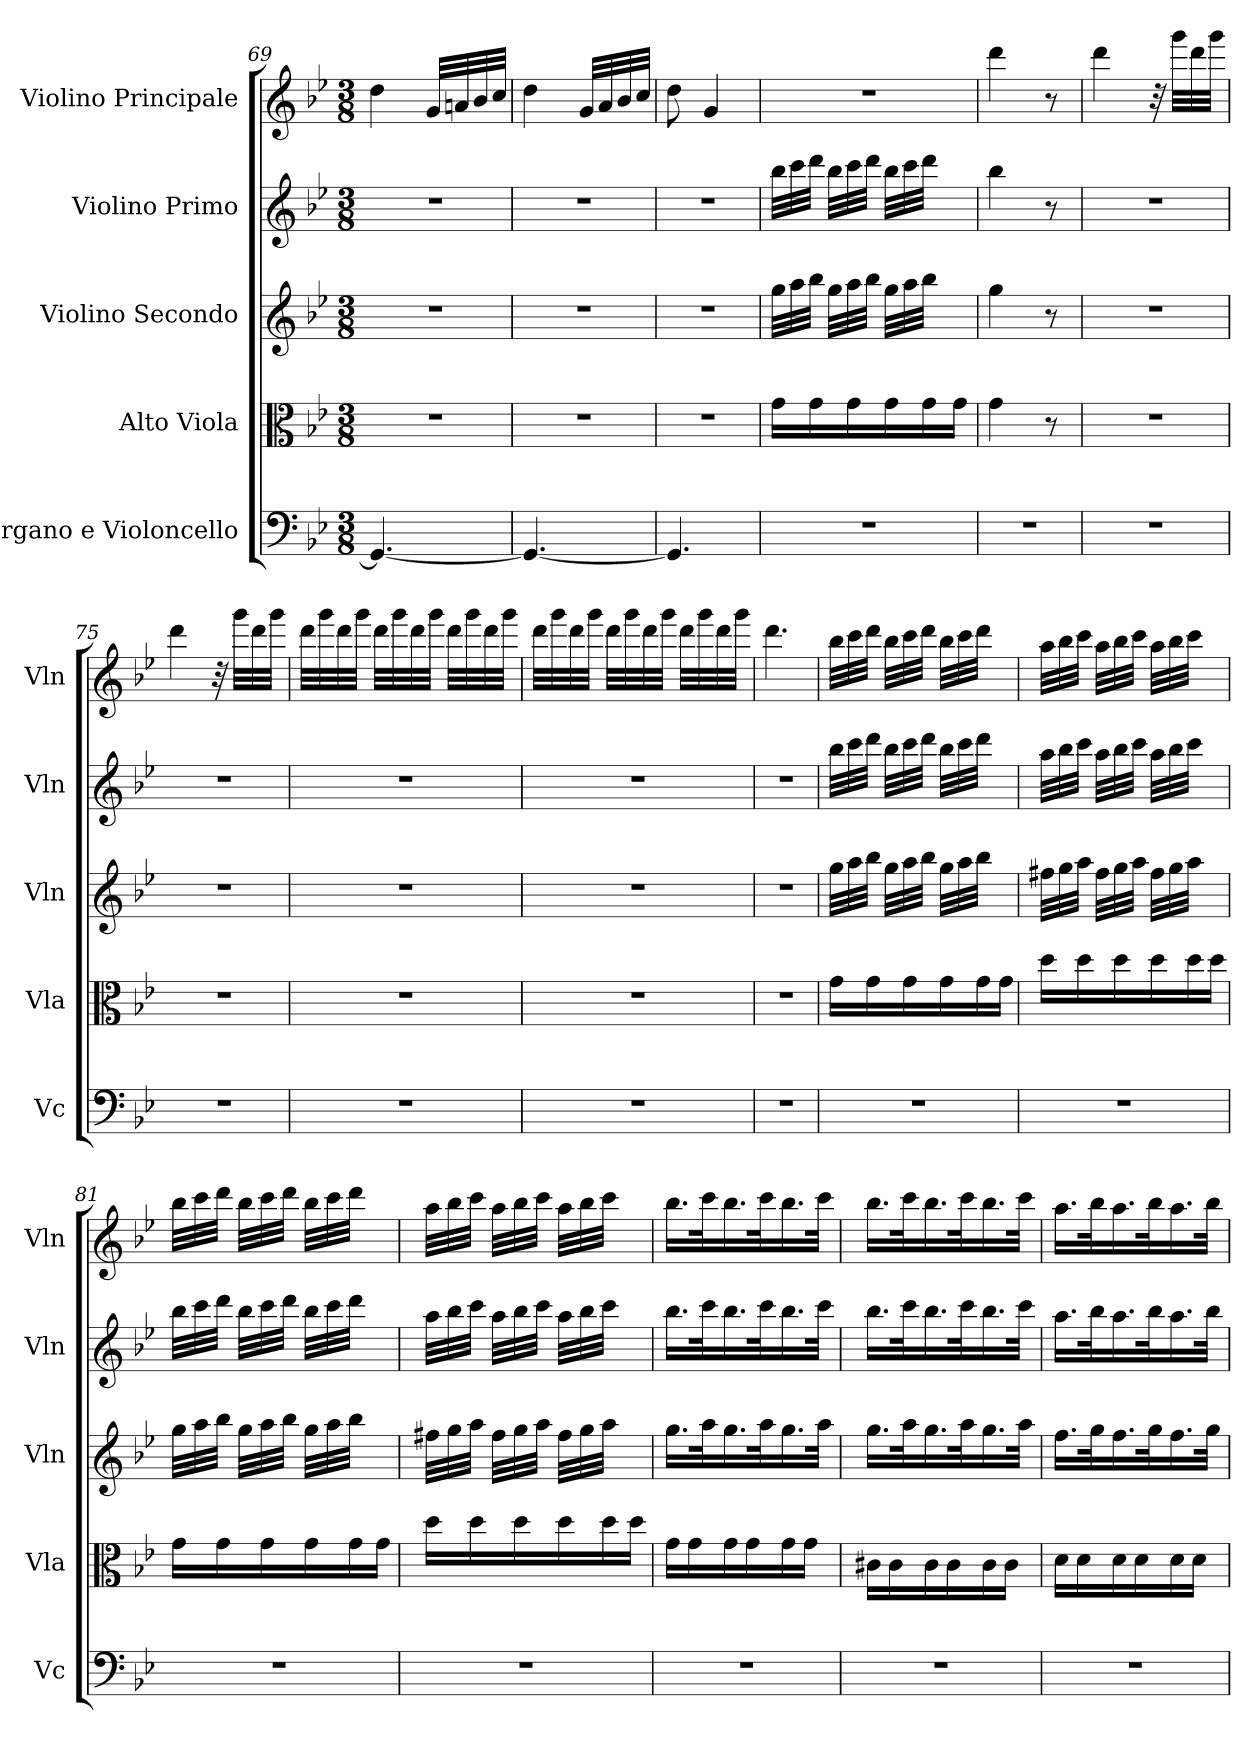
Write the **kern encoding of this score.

**kern	**kern	**kern	**kern	**kern
*part5	*part4	*part3	*part2	*part1
*staff5	*staff4	*staff3	*staff2	*staff1
*I"Organo e Violoncello	*I"Alto Viola	*I"Violino Secondo	*I"Violino Primo	*I"Violino Principale
*I'Vc	*I'Vla	*I'Vln	*I'Vln	*I'Vln
*clefF4	*clefC3	*clefG2	*clefG2	*clefG2
*k[b-e-]	*k[b-e-]	*k[b-e-]	*k[b-e-]	*k[b-e-]
*M3/8	*M3/8	*M3/8	*M3/8	*M3/8
=69	=69	=69	=69	=69
4.GG/_	4.r	4.r	4.r	4dd\
.	.	.	.	32g/LLL
.	.	.	.	32an/
.	.	.	.	32b-/
.	.	.	.	32cc/JJJ
=70	=70	=70	=70	=70
4.GG/_	4.r	4.r	4.r	4dd\
.	.	.	.	32g/LLL
.	.	.	.	32a/
.	.	.	.	32b-/
.	.	.	.	32cc/JJJ
=71	=71	=71	=71	=71
4.GG/]	4.r	4.r	4.r	8dd\
.	.	.	.	4g/
=72	=72	=72	=72	=72
4.r	16g\LL	32gg\LLL	32bb-\LLL	4.r
.	.	32aa\	32ccc\	.
.	16g\	32bb-\JJJ	32ddd\JJJ	.
.	.	32gg\LLL	32bb-\LLL	.
.	16g\	32aa\	32ccc\	.
.	.	32bb-\JJJ	32ddd\JJJ	.
.	16g\	32gg\LLL	32bb-\LLL	.
.	.	32aa\	32ccc\	.
.	16g\	32bb-\JJJ	32ddd\JJJ	.
.	.	16.ryy	16.ryy	.
.	16g\JJ	.	.	.
=73	=73	=73	=73	=73
4.r	4g\	4gg\	4bb-\	4ddd\
.	8r	8r	8r	8r
=74	=74	=74	=74	=74
4.r	4.r	4.r	4.r	4ddd\
.	.	.	.	32r
.	.	.	.	32ggg\LLL
.	.	.	.	32ddd\
.	.	.	.	32ggg\JJJ
=75	=75	=75	=75	=75
4.r	4.r	4.r	4.r	4ddd\
.	.	.	.	32r
.	.	.	.	32ggg\LLL
.	.	.	.	32ddd\
.	.	.	.	32ggg\JJJ
=76	=76	=76	=76	=76
4.r	4.r	4.r	4.r	32ddd\LLL
.	.	.	.	32ggg\
.	.	.	.	32ddd\
.	.	.	.	32ggg\JJJ
.	.	.	.	32ddd\LLL
.	.	.	.	32ggg\
.	.	.	.	32ddd\
.	.	.	.	32ggg\JJJ
.	.	.	.	32ddd\LLL
.	.	.	.	32ggg\
.	.	.	.	32ddd\
.	.	.	.	32ggg\JJJ
=77	=77	=77	=77	=77
4.r	4.r	4.r	4.r	32ddd\LLL
.	.	.	.	32ggg\
.	.	.	.	32ddd\
.	.	.	.	32ggg\JJJ
.	.	.	.	32ddd\LLL
.	.	.	.	32ggg\
.	.	.	.	32ddd\
.	.	.	.	32ggg\JJJ
.	.	.	.	32ddd\LLL
.	.	.	.	32ggg\
.	.	.	.	32ddd\
.	.	.	.	32ggg\JJJ
=78	=78	=78	=78	=78
4.r	4.r	4.r	4.r	4.ddd\
=79	=79	=79	=79	=79
4.r	16g\LL	32gg\LLL	32bb-\LLL	32bb-\LLL
.	.	32aa\	32ccc\	32ccc\
.	16g\	32bb-\JJJ	32ddd\JJJ	32ddd\JJJ
.	.	32gg\LLL	32bb-\LLL	32bb-\LLL
.	16g\	32aa\	32ccc\	32ccc\
.	.	32bb-\JJJ	32ddd\JJJ	32ddd\JJJ
.	16g\	32gg\LLL	32bb-\LLL	32bb-\LLL
.	.	32aa\	32ccc\	32ccc\
.	16g\	32bb-\JJJ	32ddd\JJJ	32ddd\JJJ
.	.	16.ryy	16.ryy	16.ryy
.	16g\JJ	.	.	.
=80	=80	=80	=80	=80
4.r	16dd\LL	32ff#X\LLL	32aa\LLL	32aa\LLL
.	.	32gg\	32bb-\	32bb-\
.	16dd\	32aa\JJJ	32ccc\JJJ	32ccc\JJJ
.	.	32ff#\LLL	32aa\LLL	32aa\LLL
.	16dd\	32gg\	32bb-\	32bb-\
.	.	32aa\JJJ	32ccc\JJJ	32ccc\JJJ
.	16dd\	32ff#\LLL	32aa\LLL	32aa\LLL
.	.	32gg\	32bb-\	32bb-\
.	16dd\	32aa\JJJ	32ccc\JJJ	32ccc\JJJ
.	.	16.ryy	16.ryy	16.ryy
.	16dd\JJ	.	.	.
=81	=81	=81	=81	=81
4.r	16g\LL	32gg\LLL	32bb-\LLL	32bb-\LLL
.	.	32aa\	32ccc\	32ccc\
.	16g\	32bb-\JJJ	32ddd\JJJ	32ddd\JJJ
.	.	32gg\LLL	32bb-\LLL	32bb-\LLL
.	16g\	32aa\	32ccc\	32ccc\
.	.	32bb-\JJJ	32ddd\JJJ	32ddd\JJJ
.	16g\	32gg\LLL	32bb-\LLL	32bb-\LLL
.	.	32aa\	32ccc\	32ccc\
.	16g\	32bb-\JJJ	32ddd\JJJ	32ddd\JJJ
.	.	16.ryy	16.ryy	16.ryy
.	16g\JJ	.	.	.
=82	=82	=82	=82	=82
4.r	16dd\LL	32ff#X\LLL	32aa\LLL	32aa\LLL
.	.	32gg\	32bb-\	32bb-\
.	16dd\	32aa\JJJ	32ccc\JJJ	32ccc\JJJ
.	.	32ff#\LLL	32aa\LLL	32aa\LLL
.	16dd\	32gg\	32bb-\	32bb-\
.	.	32aa\JJJ	32ccc\JJJ	32ccc\JJJ
.	16dd\	32ff#\LLL	32aa\LLL	32aa\LLL
.	.	32gg\	32bb-\	32bb-\
.	16dd\	32aa\JJJ	32ccc\JJJ	32ccc\JJJ
.	.	16.ryy	16.ryy	16.ryy
.	16dd\JJ	.	.	.
=83	=83	=83	=83	=83
4.r	16g\LL	16.gg\LL	16.bb-\LL	16.bb-\LL
.	16g\	.	.	.
.	.	32aa\k	32ccc\k	32ccc\k
.	16g\	16.gg\	16.bb-\	16.bb-\
.	16g\	.	.	.
.	.	32aa\k	32ccc\k	32ccc\k
.	16g\	16.gg\	16.bb-\	16.bb-\
.	16g\JJ	.	.	.
.	.	32aa\JJk	32ccc\JJk	32ccc\JJk
=84	=84	=84	=84	=84
4.r	16c#X\LL	16.gg\LL	16.bb-\LL	16.bb-\LL
.	16c#\	.	.	.
.	.	32aa\k	32ccc\k	32ccc\k
.	16c#\	16.gg\	16.bb-\	16.bb-\
.	16c#\	.	.	.
.	.	32aa\k	32ccc\k	32ccc\k
.	16c#\	16.gg\	16.bb-\	16.bb-\
.	16c#\JJ	.	.	.
.	.	32aa\JJk	32ccc\JJk	32ccc\JJk
=85	=85	=85	=85	=85
4.r	16d\LL	16.ff\LL	16.aa\LL	16.aa\LL
.	16d\	.	.	.
.	.	32gg\k	32bb-\k	32bb-\k
.	16d\	16.ff\	16.aa\	16.aa\
.	16d\	.	.	.
.	.	32gg\k	32bb-\k	32bb-\k
.	16d\	16.ff\	16.aa\	16.aa\
.	16d\JJ	.	.	.
.	.	32gg\JJk	32bb-\JJk	32bb-\JJk
=	=	=	=	=
*-	*-	*-	*-	*-
